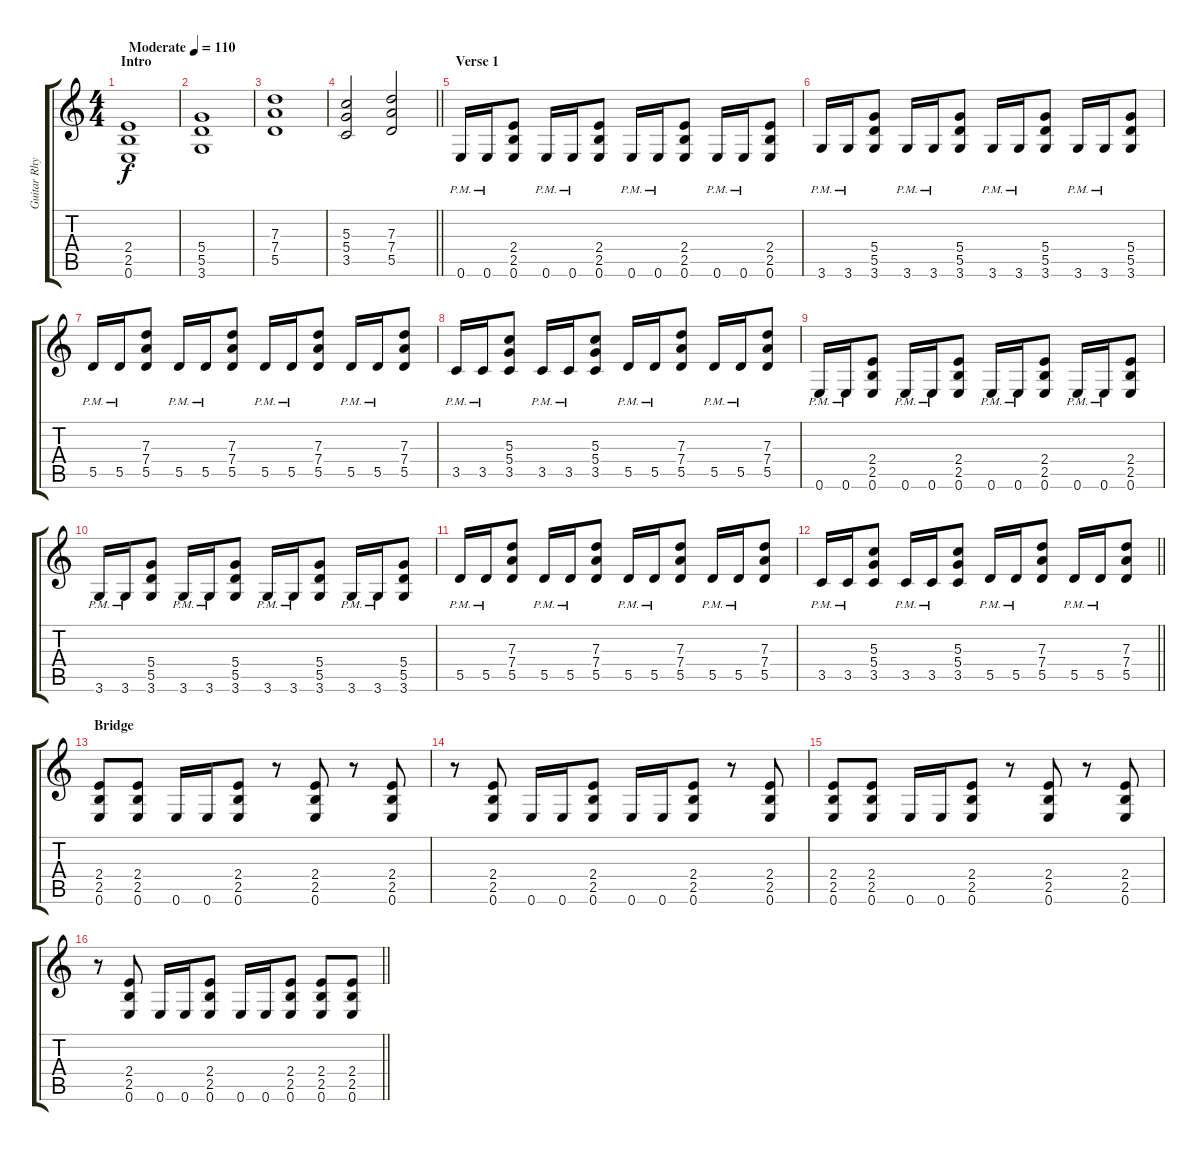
\track ("Guitar Rhythm1" "Guitar Rhy") {instrument distortionguitar}
\staff {score tabs}
\tuning (E4 B3 G3 D3 A2 E2) {hide}
\ts (4 4)
\section ("" "Intro")
\tempo (110 "Moderate")
\clef g2
\ks c
(2.4 2.5 0.6).1{dy f instrument distortionguitar} |
(5.4 5.5 3.6).1 |
(7.3 7.4 5.5).1 |
\barLineRight lightlight
(5.3 5.4 3.5).2 (7.3 7.4 5.5).2 |
\section ("" "Verse 1")
0.6{pm}.16 0.6{pm}.16 (2.4 2.5 0.6).8 0.6{pm}.16 0.6{pm}.16 (2.4 2.5 0.6).8 0.6{pm}.16 0.6{pm}.16 (2.4 2.5 0.6).8 0.6{pm}.16 0.6{pm}.16 (2.4 2.5 0.6).8 |
3.6{pm}.16 3.6{pm}.16 (5.4 5.5 3.6).8 3.6{pm}.16 3.6{pm}.16 (5.4 5.5 3.6).8 3.6{pm}.16 3.6{pm}.16 (5.4 5.5 3.6).8 3.6{pm}.16 3.6{pm}.16 (5.4 5.5 3.6).8 |
5.5{pm}.16 5.5{pm}.16 (7.3 7.4 5.5).8 5.5{pm}.16 5.5{pm}.16 (7.3 7.4 5.5).8 5.5{pm}.16 5.5{pm}.16 (7.3 7.4 5.5).8 5.5{pm}.16 5.5{pm}.16 (7.3 7.4 5.5).8 |
3.5{pm}.16 3.5{pm}.16 (5.3 5.4 3.5).8 3.5{pm}.16 3.5{pm}.16 (5.3 5.4 3.5).8 5.5{pm}.16 5.5{pm}.16 (7.3 7.4 5.5).8 5.5{pm}.16 5.5{pm}.16 (7.3 7.4 5.5).8 |
0.6{pm}.16 0.6{pm}.16 (2.4 2.5 0.6).8 0.6{pm}.16 0.6{pm}.16 (2.4 2.5 0.6).8 0.6{pm}.16 0.6{pm}.16 (2.4 2.5 0.6).8 0.6{pm}.16 0.6{pm}.16 (2.4 2.5 0.6).8 |
3.6{pm}.16 3.6{pm}.16 (5.4 5.5 3.6).8 3.6{pm}.16 3.6{pm}.16 (5.4 5.5 3.6).8 3.6{pm}.16 3.6{pm}.16 (5.4 5.5 3.6).8 3.6{pm}.16 3.6{pm}.16 (5.4 5.5 3.6).8 |
5.5{pm}.16 5.5{pm}.16 (7.3 7.4 5.5).8 5.5{pm}.16 5.5{pm}.16 (7.3 7.4 5.5).8 5.5{pm}.16 5.5{pm}.16 (7.3 7.4 5.5).8 5.5{pm}.16 5.5{pm}.16 (7.3 7.4 5.5).8 |
\barLineRight lightlight
3.5{pm}.16 3.5{pm}.16 (5.3 5.4 3.5).8 3.5{pm}.16 3.5{pm}.16 (5.3 5.4 3.5).8 5.5{pm}.16 5.5{pm}.16 (7.3 7.4 5.5).8 5.5{pm}.16 5.5{pm}.16 (7.3 7.4 5.5).8 |
\section ("" "Bridge")
(2.4 2.5 0.6).8 (2.4 2.5 0.6).8 0.6.16 0.6.16 (2.4 2.5 0.6).8 r.8 (2.4 2.5 0.6).8 r.8 (2.4 2.5 0.6).8 |
r.8 (2.4 2.5 0.6).8 0.6.16 0.6.16 (2.4 2.5 0.6).8 0.6.16 0.6.16 (2.4 2.5 0.6).8 r.8 (2.4 2.5 0.6).8 |
(2.4 2.5 0.6).8 (2.4 2.5 0.6).8 0.6.16 0.6.16 (2.4 2.5 0.6).8 r.8 (2.4 2.5 0.6).8 r.8 (2.4 2.5 0.6).8 |
\barLineRight lightlight
r.8 (2.4 2.5 0.6).8 0.6.16 0.6.16 (2.4 2.5 0.6).8 0.6.16 0.6.16 (2.4 2.5 0.6).8 (2.4 2.5 0.6).8 (2.4 2.5 0.6).8
